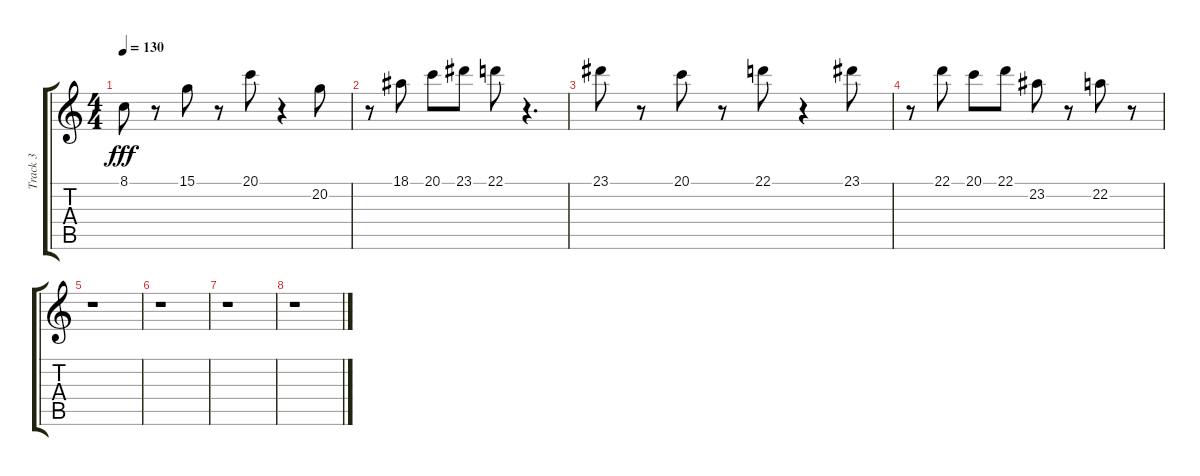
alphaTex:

\track ("Track 3" "Track 3") {instrument glockenspiel}
\staff {score tabs}
\tuning (E4 B3 G3 D3 A2 E2) {hide}
\ts (4 4)
\tempo 130
\clef g2
\ks c
8.1.8{dy fff} r.8 15.1.8 r.8 20.1.8 r.4 20.2.8 |
r.8 18.1.8 20.1.8 23.1.8 22.1.8 r.4{d} |
23.1.8 r.8 20.1.8 r.8 22.1.8 r.4 23.1.8 |
r.8 22.1.8 20.1.8 22.1.8 23.2.8 r.8 22.2.8 r.8 |
r.1 |
r.1 |
r.1 |
r.1
